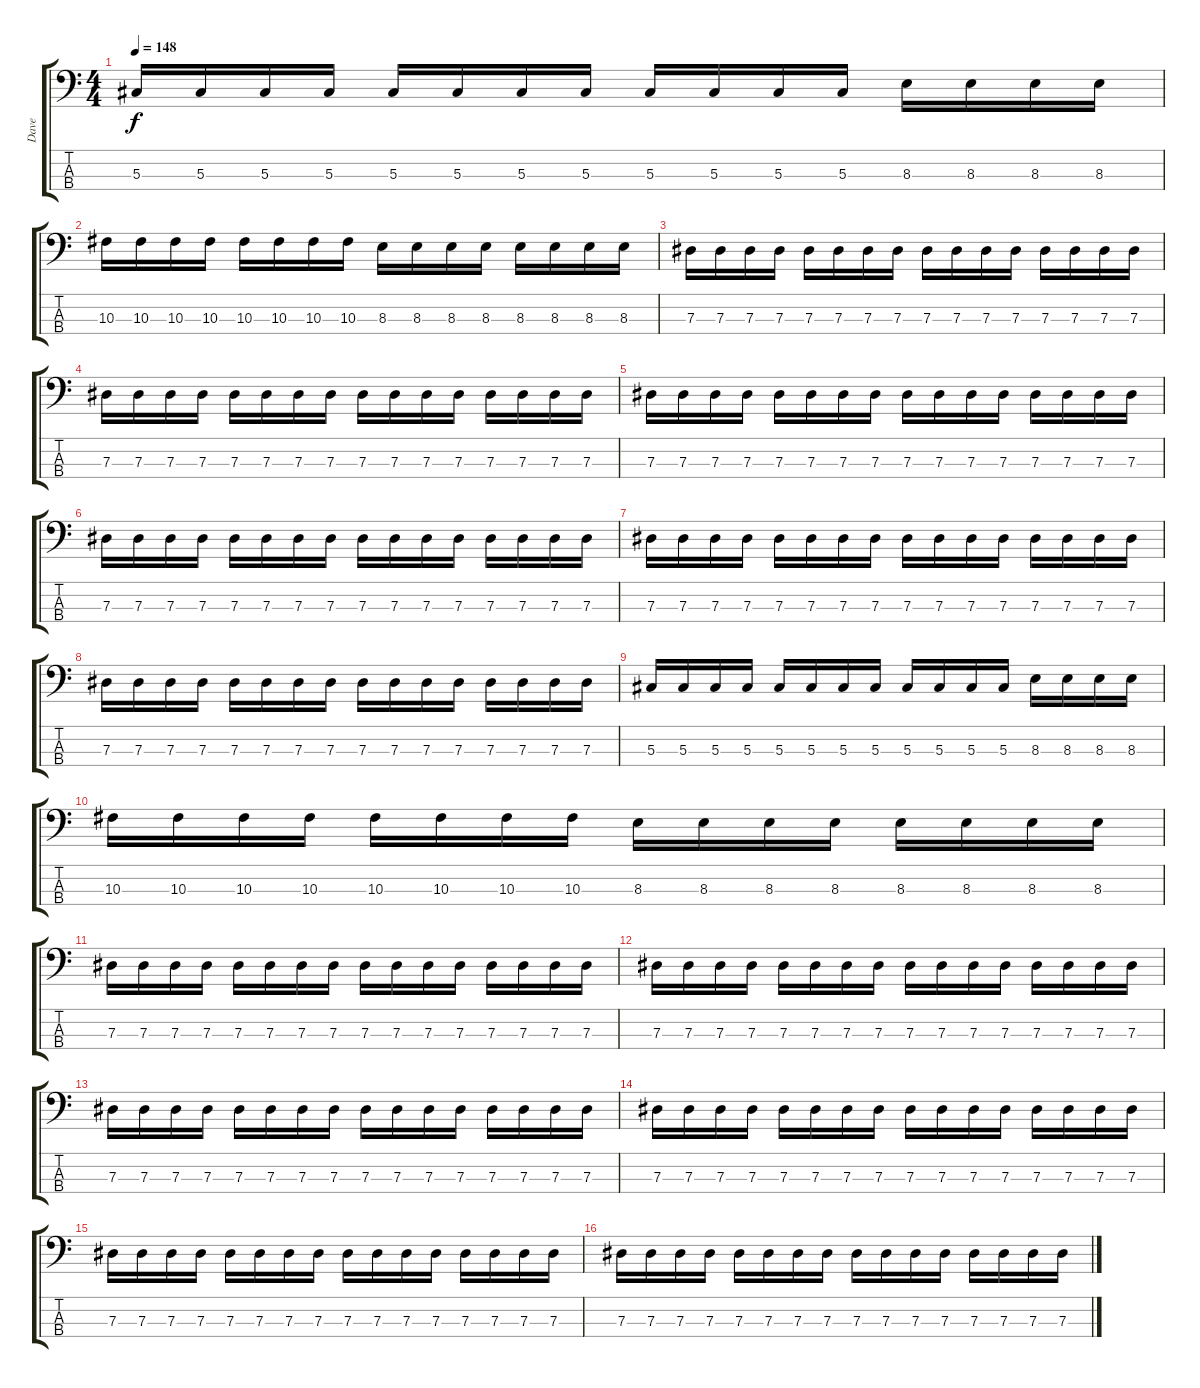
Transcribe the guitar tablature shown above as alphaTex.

\track ("Dave" "Dave") {instrument electricbasspick}
\staff {score tabs}
\tuning (Gb2 Db2 Ab1 Eb1) {hide}
\ts (4 4)
\tempo 148
\clef f4
\ks c
5.3.16{dy f} 5.3.16 5.3.16 5.3.16 5.3.16 5.3.16 5.3.16 5.3.16 5.3.16 5.3.16 5.3.16 5.3.16 8.3.16 8.3.16 8.3.16 8.3.16 |
10.3.16 10.3.16 10.3.16 10.3.16 10.3.16 10.3.16 10.3.16 10.3.16 8.3.16 8.3.16 8.3.16 8.3.16 8.3.16 8.3.16 8.3.16 8.3.16 |
7.3.16 7.3.16 7.3.16 7.3.16 7.3.16 7.3.16 7.3.16 7.3.16 7.3.16 7.3.16 7.3.16 7.3.16 7.3.16 7.3.16 7.3.16 7.3.16 |
7.3.16 7.3.16 7.3.16 7.3.16 7.3.16 7.3.16 7.3.16 7.3.16 7.3.16 7.3.16 7.3.16 7.3.16 7.3.16 7.3.16 7.3.16 7.3.16 |
7.3.16 7.3.16 7.3.16 7.3.16 7.3.16 7.3.16 7.3.16 7.3.16 7.3.16 7.3.16 7.3.16 7.3.16 7.3.16 7.3.16 7.3.16 7.3.16 |
7.3.16 7.3.16 7.3.16 7.3.16 7.3.16 7.3.16 7.3.16 7.3.16 7.3.16 7.3.16 7.3.16 7.3.16 7.3.16 7.3.16 7.3.16 7.3.16 |
7.3.16 7.3.16 7.3.16 7.3.16 7.3.16 7.3.16 7.3.16 7.3.16 7.3.16 7.3.16 7.3.16 7.3.16 7.3.16 7.3.16 7.3.16 7.3.16 |
7.3.16 7.3.16 7.3.16 7.3.16 7.3.16 7.3.16 7.3.16 7.3.16 7.3.16 7.3.16 7.3.16 7.3.16 7.3.16 7.3.16 7.3.16 7.3.16 |
5.3.16 5.3.16 5.3.16 5.3.16 5.3.16 5.3.16 5.3.16 5.3.16 5.3.16 5.3.16 5.3.16 5.3.16 8.3.16 8.3.16 8.3.16 8.3.16 |
10.3.16 10.3.16 10.3.16 10.3.16 10.3.16 10.3.16 10.3.16 10.3.16 8.3.16 8.3.16 8.3.16 8.3.16 8.3.16 8.3.16 8.3.16 8.3.16 |
7.3.16 7.3.16 7.3.16 7.3.16 7.3.16 7.3.16 7.3.16 7.3.16 7.3.16 7.3.16 7.3.16 7.3.16 7.3.16 7.3.16 7.3.16 7.3.16 |
7.3.16 7.3.16 7.3.16 7.3.16 7.3.16 7.3.16 7.3.16 7.3.16 7.3.16 7.3.16 7.3.16 7.3.16 7.3.16 7.3.16 7.3.16 7.3.16 |
7.3.16 7.3.16 7.3.16 7.3.16 7.3.16 7.3.16 7.3.16 7.3.16 7.3.16 7.3.16 7.3.16 7.3.16 7.3.16 7.3.16 7.3.16 7.3.16 |
7.3.16 7.3.16 7.3.16 7.3.16 7.3.16 7.3.16 7.3.16 7.3.16 7.3.16 7.3.16 7.3.16 7.3.16 7.3.16 7.3.16 7.3.16 7.3.16 |
7.3.16 7.3.16 7.3.16 7.3.16 7.3.16 7.3.16 7.3.16 7.3.16 7.3.16 7.3.16 7.3.16 7.3.16 7.3.16 7.3.16 7.3.16 7.3.16 |
7.3.16 7.3.16 7.3.16 7.3.16 7.3.16 7.3.16 7.3.16 7.3.16 7.3.16 7.3.16 7.3.16 7.3.16 7.3.16 7.3.16 7.3.16 7.3.16
